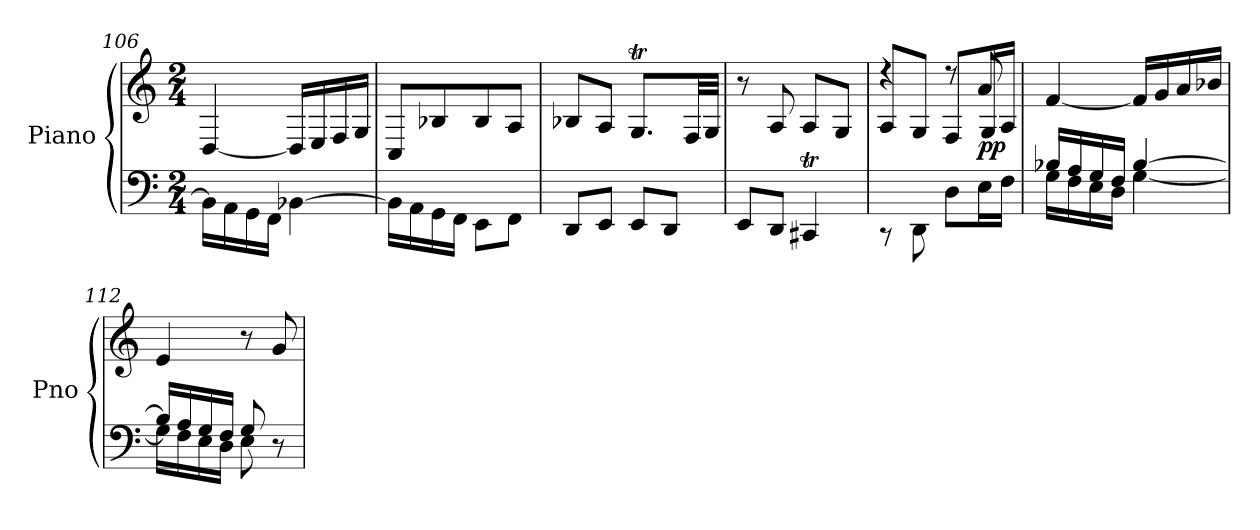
**kern	**kern	**dynam
*part1	*part1	*part1
*staff2	*staff1	*staff1/2
*I"Piano	*	*
*I'Pno	*	*
*clefF4	*clefG2	*
*k[]	*k[]	*
*C:	*C:	*
*M2/4	*M2/4	*
=106	=106	=106
16BB-\LL]	[4D/	.
16AA\	.	.
16GG\	.	.
16FF\JJ	.	.
[4BB-X\	16D/LL]	.
.	16E/	.
.	16F/	.
.	16G/JJ	.
!!LO:LB:g=z
=107	=107	=107
16BB-\LL]	8C/L	.
16AA\	.	.
16GG\	8B-X/	.
16FF\JJ	.	.
8EE\L	8B-/	.
8FF\J	8A/J	.
=108	=108	=108
8DD/L	8B-X/L	.
8EE/J	8A/J	.
8EE/L	8.GT/L	.
8DD/J	.	.
.	32F/LL	.
.	32G/JJJ	.
=109	=109	=109
8EE/L	8r	.
8DD/J	8A/	.
4CC#Xt/	8A/L	.
.	8G/J	.
=110	=110	=110
*	*^	*
8rCC	4r	8A/L	.
8DD\	.	8G/J	.
8D\L	8r	8F/L	.
!	!	!	!LO:DY:b
16E\L	8a/	16G/L	pp
16F\JJ	.	16A/JJ	.
*	*v	*v	*
=111	=111	=111
*^	*	*
16B-X/LL	16G\LL	[4f/	.
16A/	16F\	.	.
16G/	16E\	.	.
16F/JJ	16D\JJ	.	.
[4B-/	[4G\	16f/LL]	.
.	.	16g/	.
.	.	16a/	.
.	.	16b-X/JJ	.
=112	=112	=112	=112
16B-/LL]	16G\LL]	4e/	.
16A/	16F\	.	.
16G/	16E\	.	.
16F/JJ	16D\JJ	.	.
8G/	8E\	8r	.
8r	8ryy	8g/	.
*v	*v	*	*
=	=	=
*-	*-	*-
